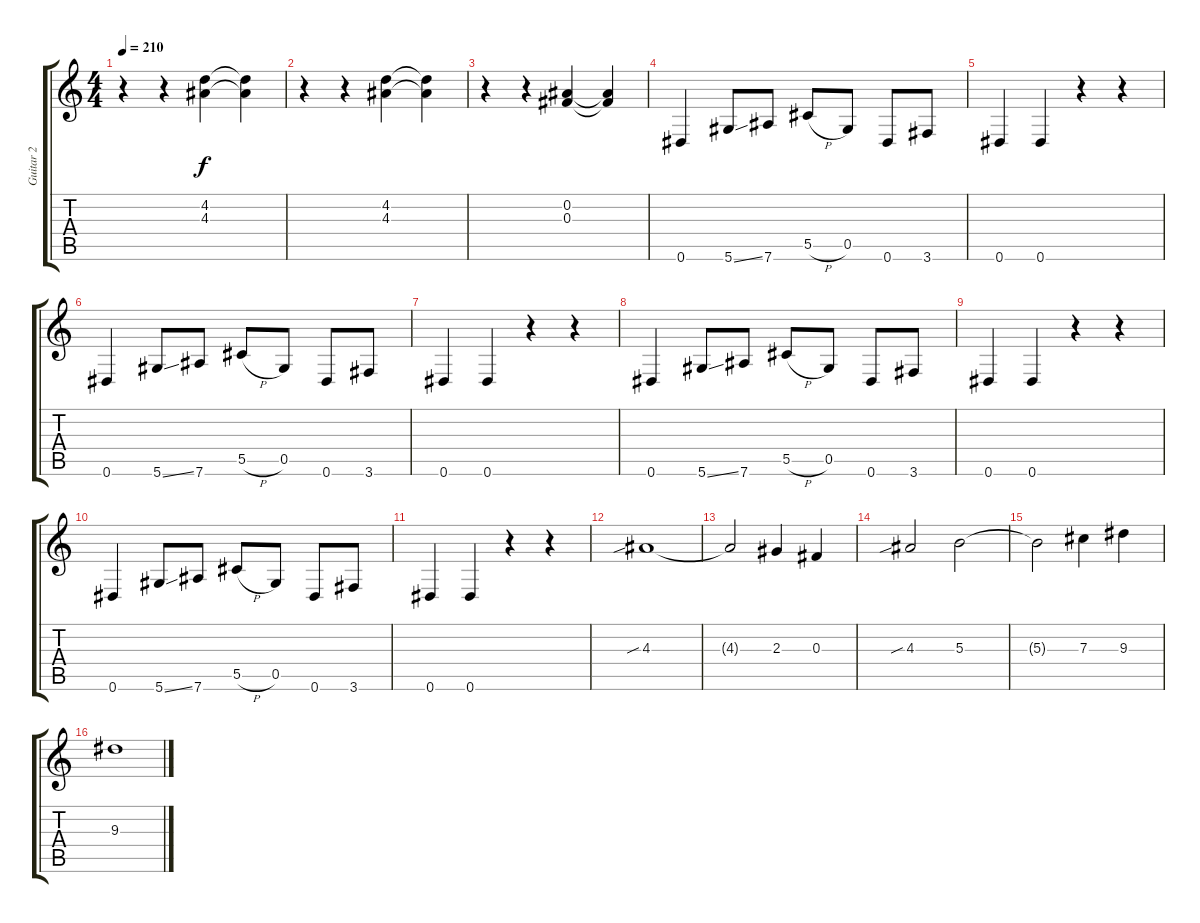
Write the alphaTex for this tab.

\track ("Guitar 2" "Guitar 2") {instrument overdrivenguitar}
\staff {score tabs}
\tuning (Eb4 Bb3 Gb3 Db3 Ab2 Eb2) {hide}
\ts (4 4)
\tempo 210
\clef g2
\ks c
r.4{dy f} r.4 (4.2 4.3).4 (4.2{t} 4.3{t}).4 |
r.4 r.4 (4.2 4.3).4 (4.2{t} 4.3{t}).4 |
r.4 r.4 (0.2 0.3).4 (0.2{t} 0.3{t}).4 |
0.6.4 5.6{ss}.8 7.6.8 5.5{h}.8 0.5.8 0.6.8 3.6.8 |
0.6.4 0.6.4 r.4 r.4 |
0.6.4 5.6{ss}.8 7.6.8 5.5{h}.8 0.5.8 0.6.8 3.6.8 |
0.6.4 0.6.4 r.4 r.4 |
0.6.4 5.6{ss}.8 7.6.8 5.5{h}.8 0.5.8 0.6.8 3.6.8 |
0.6.4 0.6.4 r.4 r.4 |
0.6.4 5.6{ss}.8 7.6.8 5.5{h}.8 0.5.8 0.6.8 3.6.8 |
0.6.4 0.6.4 r.4 r.4 |
4.3{sib}.1 |
4.3{t}.2 2.3.4 0.3.4 |
4.3{sib}.2 5.3.2 |
5.3{t}.2 7.3.4 9.3.4 |
9.3.1
